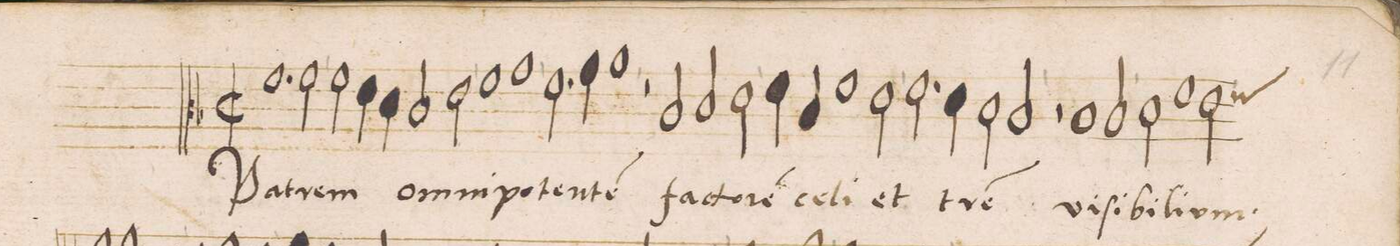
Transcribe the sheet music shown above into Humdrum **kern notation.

**kern	**text	**text
*I"ALTVS	*	*
*clefC3	*	*
*k[b-]	*	*
*met(C|)	*	*
*M2/1	*	*
*all\right	*	*
1.f\	Pa-	.
*2\right	*	*
2f\,<	.	.
=2-	=2-	=2-
2f\	-trem	.
4e\	.	.
4d\	.	.
2c/	om-	.
2e\,<	-ni-	.
=3-	=3-	=3-
1f\	-po-	.
1g\,<	-ten-	.
=4-	=4-	=4-
2.f\	.	.
4g\	.	.
1a\,<	-te(m)	.
=5-	=5-	=5-
2r	.	.
2c/	fac-	.
2d/	-to-	.
2e\,<	-re(m)	.
=6-	=6-	=6-
4f\	ce-	.
4c/	.	.
1f\	-li	.
2e\,<	et	.
=7-	=7-	=7-
2.f\	t(er)-	.
4e\	.	.
2d\	.	.
2c/,<	-re	.
=8-	=8-	=8-
2r	.	.
1c\	vi-	.
2c/,<	-ſi-	.
=9-	=9-	=9-
2d\	-bi-	.
1f\	-li-	.
*custos:e	*	*
2e\	-um	.
=10-	=10-	=10-
*-	*-	*-
